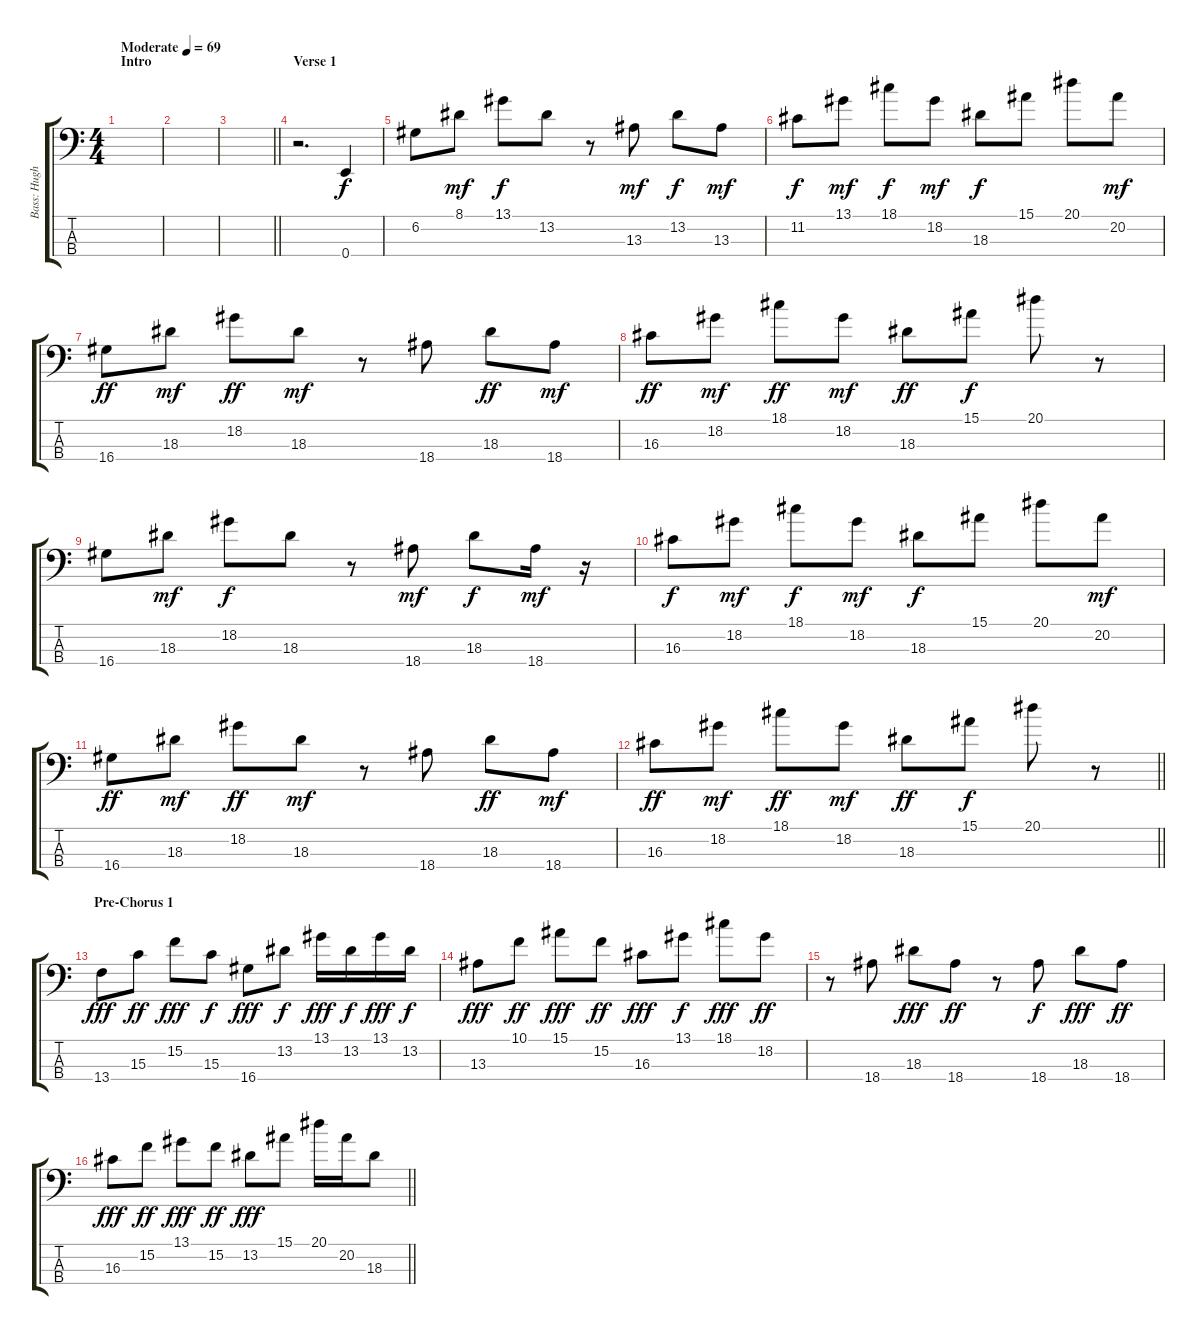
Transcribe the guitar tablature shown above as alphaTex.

\track ("Bass: Hugh McDonald" "Bass: Hugh") {instrument slapbass1}
\staff {score tabs}
\tuning (G2 D2 A1 E1) {hide}
\ts (4 4)
\section ("" "Intro")
\tempo (69 "Moderate")
\clef f4
\ks c
|
|
\barLineRight lightlight
|
\section ("" "Verse 1")
r.2{d} 0.4.4 |
6.2.8 8.1.8{dy mf} 13.1.8{dy f} 13.2.8 r.8 13.3.8{dy mf} 13.2.8{dy f} 13.3.8{dy mf} |
11.2.8{dy f} 13.1.8{dy mf} 18.1.8{dy f} 18.2.8{dy mf} 18.3.8{dy f} 15.1.8 20.1.8 20.2.8{dy mf} |
16.4.8{dy ff} 18.3.8{dy mf} 18.2.8{dy ff} 18.3.8{dy mf} r.8 18.4.8 18.3.8{dy ff} 18.4.8{dy mf} |
16.3.8{dy ff} 18.2.8{dy mf} 18.1.8{dy ff} 18.2.8{dy mf} 18.3.8{dy ff} 15.1.8{dy f} 20.1.8 r.8 |
16.4.8 18.3.8{dy mf} 18.2.8{dy f} 18.3.8 r.8 18.4.8{dy mf} 18.3.8{dy f} 18.4.16{dy mf} r.16 |
16.3.8{dy f} 18.2.8{dy mf} 18.1.8{dy f} 18.2.8{dy mf} 18.3.8{dy f} 15.1.8 20.1.8 20.2.8{dy mf} |
16.4.8{dy ff} 18.3.8{dy mf} 18.2.8{dy ff} 18.3.8{dy mf} r.8 18.4.8 18.3.8{dy ff} 18.4.8{dy mf} |
\barLineRight lightlight
16.3.8{dy ff} 18.2.8{dy mf} 18.1.8{dy ff} 18.2.8{dy mf} 18.3.8{dy ff} 15.1.8{dy f} 20.1.8 r.8 |
\section ("" "Pre-Chorus 1")
13.4.8{dy fff} 15.3.8{dy ff} 15.2.8{dy fff} 15.3.8{dy f} 16.4.8{dy fff} 13.2.8{dy f} 13.1.16{dy fff} 13.2.16{dy f} 13.1.16{dy fff} 13.2.16{dy f} |
13.3.8{dy fff} 10.1.8{dy ff} 15.1.8{dy fff} 15.2.8{dy ff} 16.3.8{dy fff} 13.1.8{dy f} 18.1.8{dy fff} 18.2.8{dy ff} |
r.8 18.4.8 18.3.8{dy fff} 18.4.8{dy ff} r.8 18.4.8{dy f} 18.3.8{dy fff} 18.4.8{dy ff} |
\barLineRight lightlight
16.3.8{dy fff} 15.2.8{dy ff} 13.1.8{dy fff} 15.2.8{dy ff} 13.2.8{dy fff} 15.1.8 20.1.16 20.2.16 18.3.8
